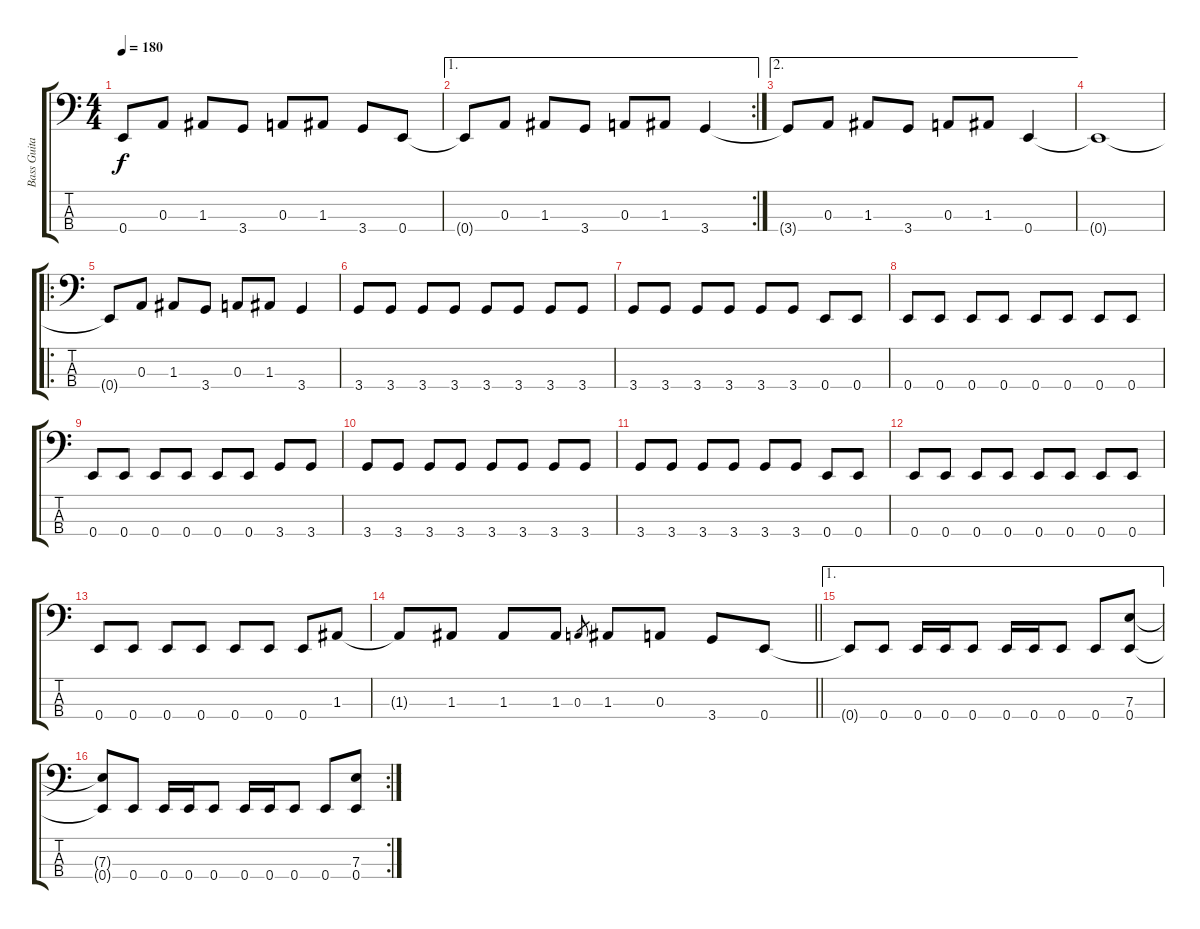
\track ("Bass Guitar - Jason" "Bass Guita") {instrument electricbasspick}
\staff {score tabs}
\tuning (G2 D2 A1 E1) {hide}
\ts (4 4)
\tempo 180
\clef f4
\ks c
0.4.8{dy f} 0.3.8 1.3.8 3.4.8 0.3.8 1.3.8 3.4.8 0.4.8 |
\ae 1
\rc 2
0.4{t}.8 0.3.8 1.3.8 3.4.8 0.3.8 1.3.8 3.4.4 |
\ae 2
3.4{t}.8 0.3.8 1.3.8 3.4.8 0.3.8 1.3.8 0.4.4 |
0.4{t}.1 |
\ro
0.4{t}.8 0.3.8 1.3.8 3.4.8 0.3.8 1.3.8 3.4.4 |
3.4.8 3.4.8 3.4.8 3.4.8 3.4.8 3.4.8 3.4.8 3.4.8 |
3.4.8 3.4.8 3.4.8 3.4.8 3.4.8 3.4.8 0.4.8 0.4.8 |
0.4.8 0.4.8 0.4.8 0.4.8 0.4.8 0.4.8 0.4.8 0.4.8 |
0.4.8 0.4.8 0.4.8 0.4.8 0.4.8 0.4.8 3.4.8 3.4.8 |
3.4.8 3.4.8 3.4.8 3.4.8 3.4.8 3.4.8 3.4.8 3.4.8 |
3.4.8 3.4.8 3.4.8 3.4.8 3.4.8 3.4.8 0.4.8 0.4.8 |
0.4.8 0.4.8 0.4.8 0.4.8 0.4.8 0.4.8 0.4.8 0.4.8 |
0.4.8 0.4.8 0.4.8 0.4.8 0.4.8 0.4.8 0.4.8 1.3.8 |
\barLineRight lightlight
1.3{t}.8 1.3.8 1.3.8 1.3.8 0.3.8{gr} 1.3.8 0.3.8 3.4.8 0.4.8 |
\ae 1
0.4{t}.8 0.4.8 0.4.16 0.4.16 0.4.8 0.4.16 0.4.16 0.4.8 0.4.8 (7.3 0.4).8 |
\rc 2
(7.3{t} 0.4{t}).8 0.4.8 0.4.16 0.4.16 0.4.8 0.4.16 0.4.16 0.4.8 0.4.8 (7.3 0.4).8
